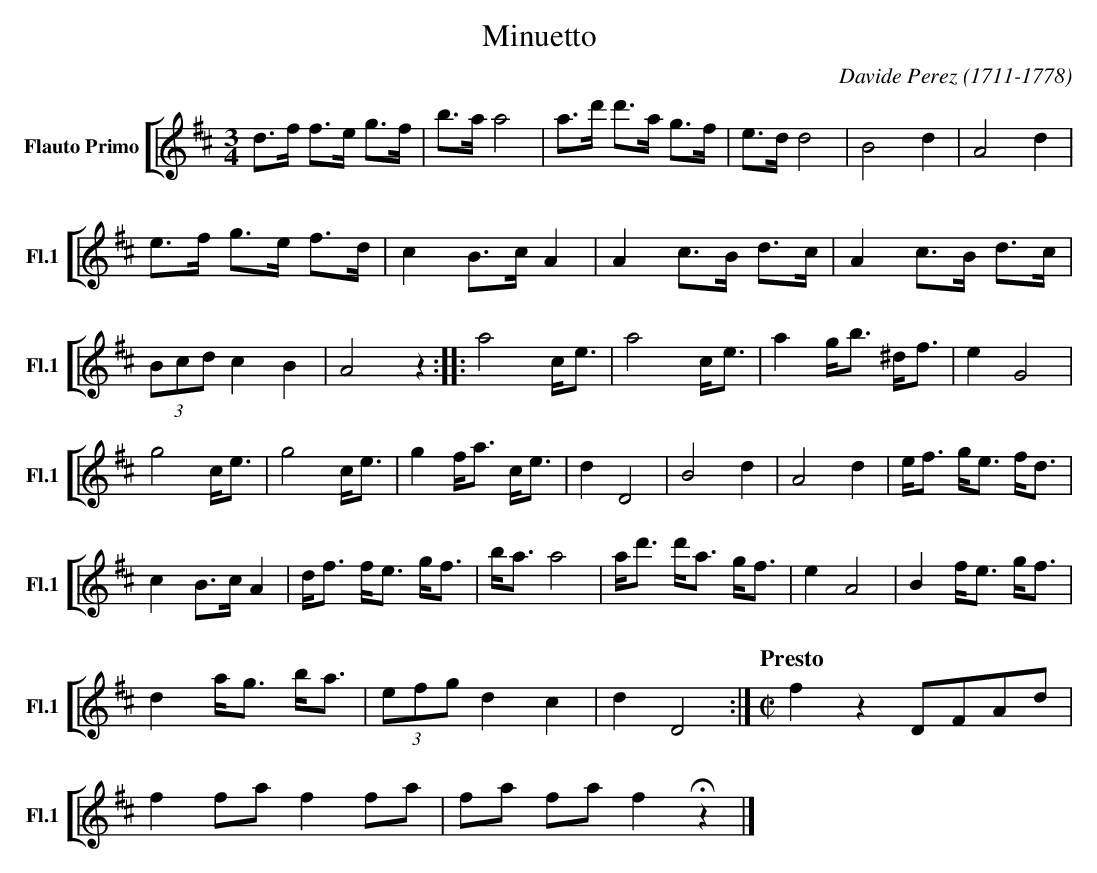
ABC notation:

X:1
T:Minuetto
C:Davide Perez (1711-1778)
M:3/4
L:1/4
K:D
V: 3 clef=treble name="Flauto Primo" sname="Fl.1"
%%staves [( 3 )]
   d/>f/ f/>e/ g/>f/ | b/>a/ a2 | a/>d'/ d'/>a/ g/>f/ | e/>d/ d2 | [B]2d | A2d | e/>f/ g/>e/ f/>d/ | \
   c B/>c/ A | A c/>B/ d/>c/ | A c/>B/ d/>c/ | (3B/c/d/ cB | A2z ::\
   a2 c/<e/ | a2 c/<e/ | a g/<b/ ^d/<f/ | eG2 | g2 c/<e/ | g2 c/<e/ | g f/<a/ c/<e/ | dD2 | \
   B2d | A2d | e/<f/ g/<e/ f/<d/ | c B/>c/ A | d/<f/ f/<e/ g/<f/ | b/<a/ a2 | a/<d'/ d'/<a/ g/<f/ | eA2 | \
   B f/<e/ g/<f/ | d a/<g/ b/<a/ | (3e/f/g/ d[c] | dD2 :| \
[Q:"Presto"] [M:C|] fz  D/F/A/d/ | f f/a/ f f/a/ | f/a/ f/a/ f !fermata!z |]  \
